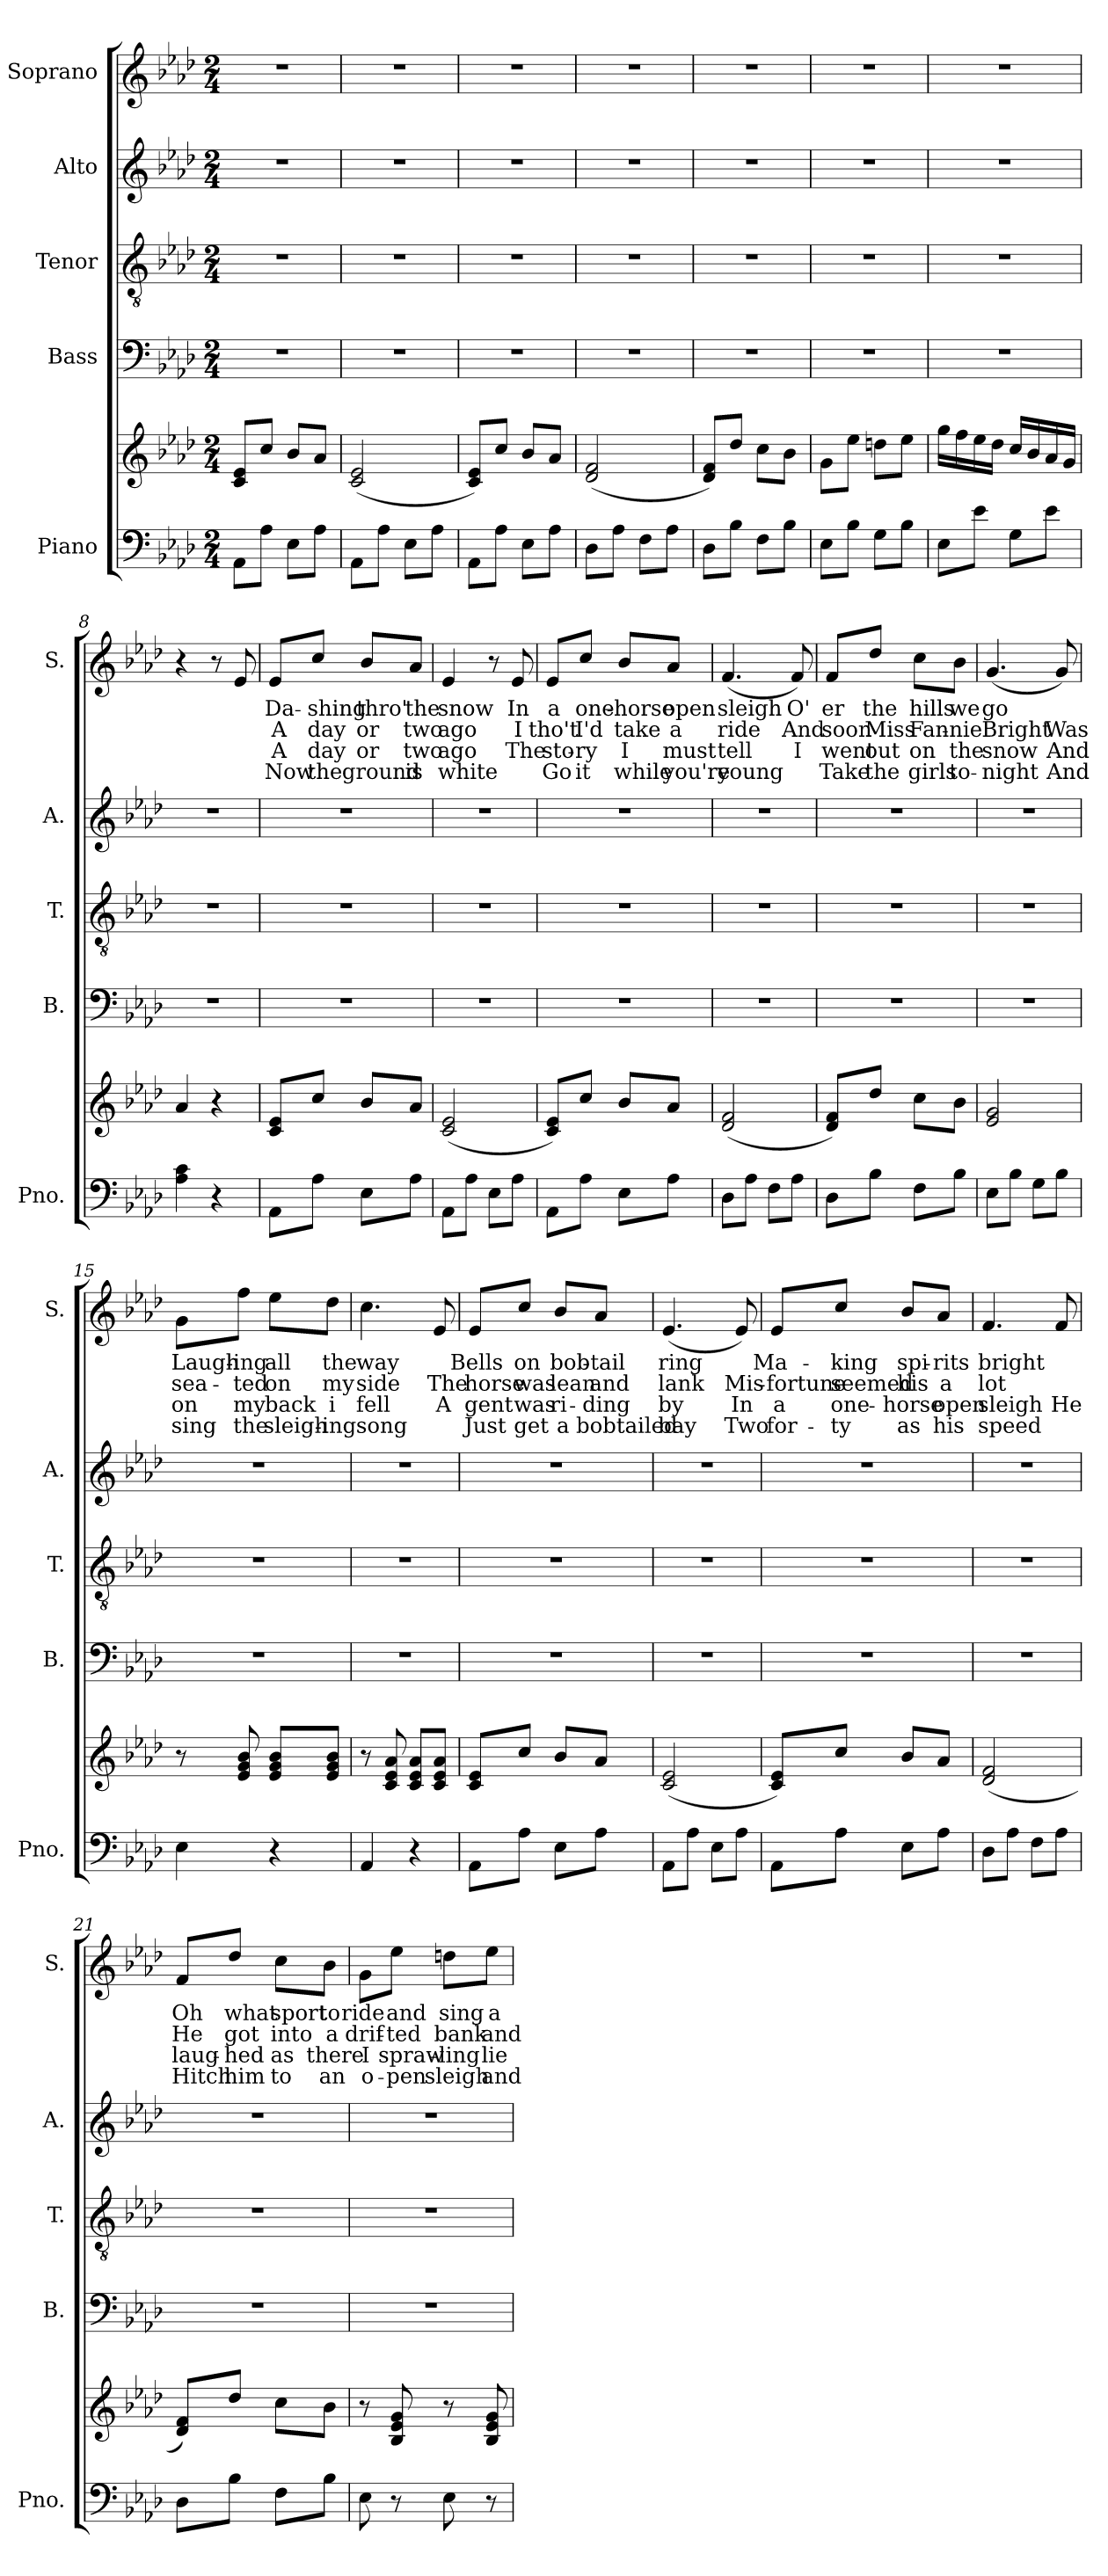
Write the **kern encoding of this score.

**kern	**kern	**kern	**kern	**kern	**kern	**text	**text	**text	**text
*part5	*part5	*part4	*part3	*part2	*part1	*part1	*part1	*part1	*part1
*staff6	*staff5	*staff4	*staff3	*staff2	*staff1	*staff1	*staff1	*staff1	*staff1
*I"Piano	*	*I"Bass	*I"Tenor	*I"Alto	*I"Soprano	*	*	*	*
*I'Pno.	*	*I'B.	*I'T.	*I'A.	*I'S.	*	*	*	*
*clefF4	*clefG2	*clefF4	*clefGv2	*clefG2	*clefG2	*	*	*	*
*k[b-e-a-d-]	*k[b-e-a-d-]	*k[b-e-a-d-]	*k[b-e-a-d-]	*k[b-e-a-d-]	*k[b-e-a-d-]	*	*	*	*
*M2/4	*M2/4	*M2/4	*M2/4	*M2/4	*M2/4	*	*	*	*
=1	=1	=1	=1	=1	=1	=1	=1	=1	=1
8AA-\L	8c/ 8e-/L	2r	2r	2r	2r	.	.	.	.
8A-\J	8cc/J	.	.	.	.	.	.	.	.
8E-\L	8b-/L	.	.	.	.	.	.	.	.
8A-\J	8a-/J	.	.	.	.	.	.	.	.
=2	=2	=2	=2	=2	=2	=2	=2	=2	=2
8AA-\L	(<2c/ 2e-/	2r	2r	2r	2r	.	.	.	.
8A-\J	.	.	.	.	.	.	.	.	.
8E-\L	.	.	.	.	.	.	.	.	.
8A-\J	.	.	.	.	.	.	.	.	.
=3	=3	=3	=3	=3	=3	=3	=3	=3	=3
8AA-\L	8c/ 8e-/L)	2r	2r	2r	2r	.	.	.	.
8A-\J	8cc/J	.	.	.	.	.	.	.	.
8E-\L	8b-/L	.	.	.	.	.	.	.	.
8A-\J	8a-/J	.	.	.	.	.	.	.	.
=4	=4	=4	=4	=4	=4	=4	=4	=4	=4
8D-\L	(<2d-/ 2f/	2r	2r	2r	2r	.	.	.	.
8A-\J	.	.	.	.	.	.	.	.	.
8F\L	.	.	.	.	.	.	.	.	.
8A-\J	.	.	.	.	.	.	.	.	.
=5	=5	=5	=5	=5	=5	=5	=5	=5	=5
8D-\L	8d-/ 8f/L)	2r	2r	2r	2r	.	.	.	.
8B-\J	8dd-/J	.	.	.	.	.	.	.	.
8F\L	8cc\L	.	.	.	.	.	.	.	.
8B-\J	8b-\J	.	.	.	.	.	.	.	.
=6	=6	=6	=6	=6	=6	=6	=6	=6	=6
8E-\L	8g\L	2r	2r	2r	2r	.	.	.	.
8B-\J	8ee-\J	.	.	.	.	.	.	.	.
8G\L	8ddn\L	.	.	.	.	.	.	.	.
8B-\J	8ee-\J	.	.	.	.	.	.	.	.
=7	=7	=7	=7	=7	=7	=7	=7	=7	=7
8E-\L	16gg\LL	2r	2r	2r	2r	.	.	.	.
.	16ff\	.	.	.	.	.	.	.	.
8e-\J	16ee-\	.	.	.	.	.	.	.	.
.	16dd-\JJ	.	.	.	.	.	.	.	.
8G\L	16cc/LL	.	.	.	.	.	.	.	.
.	16b-/	.	.	.	.	.	.	.	.
8e-\J	16a-/	.	.	.	.	.	.	.	.
.	16g/JJ	.	.	.	.	.	.	.	.
=8	=8	=8	=8	=8	=8	=8	=8	=8	=8
4A-\ 4c\	4a-/	2r	2r	2r	4r	.	.	.	.
4r	4r	.	.	.	8r	.	.	.	.
.	.	.	.	.	8e-/	.	.	.	.
!!LO:PB:g=z
=9	=9	=9	=9	=9	=9	=9	=9	=9	=9
!	!	!	!	!	!	!LO:LY:b	!LO:LY:b	!LO:LY:b	!LO:LY:b
8AA-\L	8c/ 8e-/L	2r	2r	2r	8e-/L	Da-	A	A	Now
!	!	!	!	!	!	!LO:LY:b	!LO:LY:b	!LO:LY:b	!LO:LY:b
8A-\J	8cc/J	.	.	.	8cc/J	-shing	day	day	the
!	!	!	!	!	!	!LO:LY:b	!LO:LY:b	!LO:LY:b	!LO:LY:b
8E-\L	8b-/L	.	.	.	8b-/L	thro'	or	or	ground
!	!	!	!	!	!	!LO:LY:b	!LO:LY:b	!LO:LY:b	!LO:LY:b
8A-\J	8a-/J	.	.	.	8a-/J	the	two	two	is
=10	=10	=10	=10	=10	=10	=10	=10	=10	=10
!	!	!	!	!	!	!LO:LY:b	!LO:LY:b	!LO:LY:b	!LO:LY:b
8AA-\L	(<2c/ 2e-/	2r	2r	2r	4e-/	snow	ago	ago	white
8A-\J	.	.	.	.	.	.	.	.	.
8E-\L	.	.	.	.	8r	.	.	.	.
!	!	!	!	!	!	!LO:LY:b	!LO:LY:b	!LO:LY:b	!
8A-\J	.	.	.	.	8e-/	In	I	The	.
=11	=11	=11	=11	=11	=11	=11	=11	=11	=11
!	!	!	!	!	!	!LO:LY:b	!LO:LY:b	!LO:LY:b	!LO:LY:b
8AA-\L	8c/ 8e-/L)	2r	2r	2r	8e-/L	a	tho't	sto-	Go
!	!	!	!	!	!	!LO:LY:b	!LO:LY:b	!LO:LY:b	!LO:LY:b
8A-\J	8cc/J	.	.	.	8cc/J	one-	I'd	-ry	it
!	!	!	!	!	!	!LO:LY:b	!LO:LY:b	!LO:LY:b	!LO:LY:b
8E-\L	8b-/L	.	.	.	8b-/L	-horse	take	I	while
!	!	!	!	!	!	!LO:LY:b	!LO:LY:b	!LO:LY:b	!LO:LY:b
8A-\J	8a-/J	.	.	.	8a-/J	open	a	must	you're
=12	=12	=12	=12	=12	=12	=12	=12	=12	=12
!	!	!	!	!	!	!LO:LY:b	!LO:LY:b	!LO:LY:b	!LO:LY:b
8D-\L	(<2d-/ 2f/	2r	2r	2r	(<4.f/	sleigh	ride	tell	young
8A-\J	.	.	.	.	.	.	.	.	.
8F\L	.	.	.	.	.	.	.	.	.
!	!	!	!	!	!	!LO:LY:b	!LO:LY:b	!LO:LY:b	!
8A-\J	.	.	.	.	8f/)	O'	And	I	.
=13	=13	=13	=13	=13	=13	=13	=13	=13	=13
!	!	!	!	!	!	!LO:LY:b	!LO:LY:b	!LO:LY:b	!LO:LY:b
8D-\L	8d-/ 8f/L)	2r	2r	2r	8f/L	er	soon	went	Take
!	!	!	!	!	!	!LO:LY:b	!LO:LY:b	!LO:LY:b	!LO:LY:b
8B-\J	8dd-/J	.	.	.	8dd-/J	the	Miss	out	the
!	!	!	!	!	!	!LO:LY:b	!LO:LY:b	!LO:LY:b	!LO:LY:b
8F\L	8cc\L	.	.	.	8cc\L	hills	Fan-	on	girls
!	!	!	!	!	!	!LO:LY:b	!LO:LY:b	!LO:LY:b	!LO:LY:b
8B-\J	8b-\J	.	.	.	8b-\J	we	-nie	the	to-
!!LO:PB:g=z
=14	=14	=14	=14	=14	=14	=14	=14	=14	=14
!	!	!	!	!	!	!LO:LY:b	!LO:LY:b	!LO:LY:b	!LO:LY:b
8E-\L	2e-/ 2g/	2r	2r	2r	(<4.g/	go	Bright	snow	-night
8B-\J	.	.	.	.	.	.	.	.	.
8G\L	.	.	.	.	.	.	.	.	.
!	!	!	!	!	!	!	!LO:LY:b	!LO:LY:b	!LO:LY:b
8B-\J	.	.	.	.	8g/)	.	Was	And	And
=15	=15	=15	=15	=15	=15	=15	=15	=15	=15
!	!	!	!	!	!	!LO:LY:b	!LO:LY:b	!LO:LY:b	!LO:LY:b
4E-\	8r	2r	2r	2r	8g\L	Laugh-	sea-	on	sing
!	!	!	!	!	!	!LO:LY:b	!LO:LY:b	!LO:LY:b	!LO:LY:b
.	8e-/ 8g/ 8b-/	.	.	.	8ff\J	-ing	-ted	my	the
!	!	!	!	!	!	!LO:LY:b	!LO:LY:b	!LO:LY:b	!LO:LY:b
4r	8e-/ 8g/ 8b-/L	.	.	.	8ee-\L	all	on	back	sleigh-
!	!	!	!	!	!	!LO:LY:b	!LO:LY:b	!LO:LY:b	!LO:LY:b
.	8e-/ 8g/ 8b-/J	.	.	.	8dd-\J	the	my	i	-ing
=16	=16	=16	=16	=16	=16	=16	=16	=16	=16
!	!	!	!	!	!	!LO:LY:b	!LO:LY:b	!LO:LY:b	!LO:LY:b
4AA-/	8r	2r	2r	2r	4.cc\	way	side	fell	song
.	8c/ 8e-/ 8a-/	.	.	.	.	.	.	.	.
4r	8c/ 8e-/ 8a-/L	.	.	.	.	.	.	.	.
!	!	!	!	!	!	!	!LO:LY:b	!LO:LY:b	!
.	8c/ 8e-/ 8a-/J	.	.	.	8e-/	.	The	A	.
=17	=17	=17	=17	=17	=17	=17	=17	=17	=17
!	!	!	!	!	!	!LO:LY:b	!LO:LY:b	!LO:LY:b	!LO:LY:b
8AA-\L	8c/ 8e-/L	2r	2r	2r	8e-/L	Bells	horse	gent	Just
!	!	!	!	!	!	!LO:LY:b	!LO:LY:b	!LO:LY:b	!LO:LY:b
8A-\J	8cc/J	.	.	.	8cc/J	on	was	was	get
!	!	!	!	!	!	!LO:LY:b	!LO:LY:b	!LO:LY:b	!LO:LY:b
8E-\L	8b-/L	.	.	.	8b-/L	bob-	lean	ri-	a
!	!	!	!	!	!	!LO:LY:b	!LO:LY:b	!LO:LY:b	!LO:LY:b
8A-\J	8a-/J	.	.	.	8a-/J	-tail	and	-ding	bobtailed
=18	=18	=18	=18	=18	=18	=18	=18	=18	=18
!	!	!	!	!	!	!LO:LY:b	!LO:LY:b	!LO:LY:b	!LO:LY:b
8AA-\L	(<2c/ 2e-/	2r	2r	2r	(<4.e-/	ring	lank	by	bay
8A-\J	.	.	.	.	.	.	.	.	.
8E-\L	.	.	.	.	.	.	.	.	.
!	!	!	!	!	!	!	!LO:LY:b	!LO:LY:b	!LO:LY:b
8A-\J	.	.	.	.	8e-/)	.	Mis-	In	Two
!!LO:PB:g=z
=19	=19	=19	=19	=19	=19	=19	=19	=19	=19
!	!	!	!	!	!	!LO:LY:b	!LO:LY:b	!LO:LY:b	!LO:LY:b
8AA-\L	8c/ 8e-/L)	2r	2r	2r	8e-/L	Ma-	-fortune	a	for-
!	!	!	!	!	!	!LO:LY:b	!LO:LY:b	!LO:LY:b	!LO:LY:b
8A-\J	8cc/J	.	.	.	8cc/J	-king	seemed	one-	-ty
!	!	!	!	!	!	!LO:LY:b	!LO:LY:b	!LO:LY:b	!LO:LY:b
8E-\L	8b-/L	.	.	.	8b-/L	spi-	his	-horse	as
!	!	!	!	!	!	!LO:LY:b	!LO:LY:b	!LO:LY:b	!LO:LY:b
8A-\J	8a-/J	.	.	.	8a-/J	-rits	a	open	his
=20	=20	=20	=20	=20	=20	=20	=20	=20	=20
!	!	!	!	!	!	!LO:LY:b	!LO:LY:b	!LO:LY:b	!LO:LY:b
8D-\L	(<2d-/ 2f/	2r	2r	2r	4.f/	bright	lot	sleigh	speed
8A-\J	.	.	.	.	.	.	.	.	.
8F\L	.	.	.	.	.	.	.	.	.
!	!	!	!	!	!	!	!	!LO:LY:b	!
8A-\J	.	.	.	.	8f/	.	.	He	.
=21	=21	=21	=21	=21	=21	=21	=21	=21	=21
!	!	!	!	!	!	!LO:LY:b	!LO:LY:b	!LO:LY:b	!LO:LY:b
8D-\L	8d-/ 8f/L)	2r	2r	2r	8f/L	Oh	He	laug-	Hitch
!	!	!	!	!	!	!LO:LY:b	!LO:LY:b	!LO:LY:b	!LO:LY:b
8B-\J	8dd-/J	.	.	.	8dd-/J	what	got	-hed	him
!	!	!	!	!	!	!LO:LY:b	!LO:LY:b	!LO:LY:b	!LO:LY:b
8F\L	8cc\L	.	.	.	8cc\L	sport	into	as	to
!	!	!	!	!	!	!LO:LY:b	!LO:LY:b	!LO:LY:b	!LO:LY:b
8B-\J	8b-\J	.	.	.	8b-\J	to	a	there	an
=22	=22	=22	=22	=22	=22	=22	=22	=22	=22
!	!	!	!	!	!	!LO:LY:b	!LO:LY:b	!LO:LY:b	!LO:LY:b
8E-\	8r	2r	2r	2r	8g\L	ride	drif-	I	o-
!	!	!	!	!	!	!LO:LY:b	!LO:LY:b	!LO:LY:b	!LO:LY:b
8r	8B-/ 8e-/ 8g/	.	.	.	8ee-\J	and	-ted	spraw-	-pen
!	!	!	!	!	!	!LO:LY:b	!LO:LY:b	!LO:LY:b	!LO:LY:b
8E-\	8r	.	.	.	8ddn\L	sing	bank	-ling	sleigh
!	!	!	!	!	!	!LO:LY:b	!LO:LY:b	!LO:LY:b	!LO:LY:b
8r	8B-/ 8e-/ 8g/	.	.	.	8ee-\J	a	and	lie	and
=	=	=	=	=	=	=	=	=	=
*-	*-	*-	*-	*-	*-	*-	*-	*-	*-
